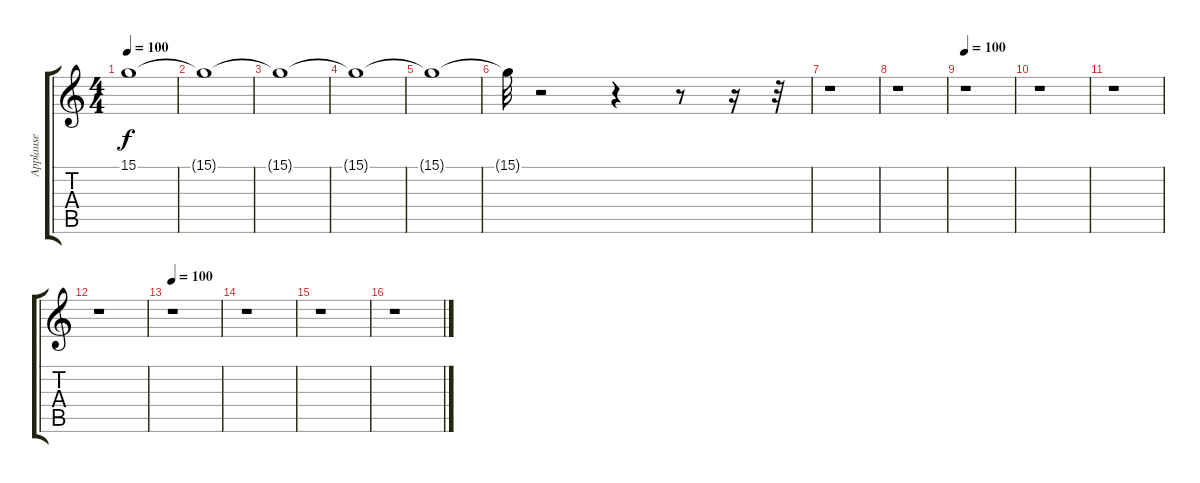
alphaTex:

\track ("Applause" "Applause") {instrument applause}
\staff {score tabs}
\tuning (E4 B3 G3 D3 A2 E2) {hide}
\ts (4 4)
\tempo 100
\clef g2
\ks c
15.1.1{dy f volume 12} |
15.1{t}.1 |
15.1{t}.1 |
15.1{t}.1 |
15.1{t}.1 |
15.1{t}.32 r.2 r.4 r.8 r.16 r.32 |
r.1 |
r.1 |
\tempo 100
r.1 |
r.1 |
r.1 |
r.1 |
\tempo 100
r.1 |
r.1 |
r.1 |
r.1
